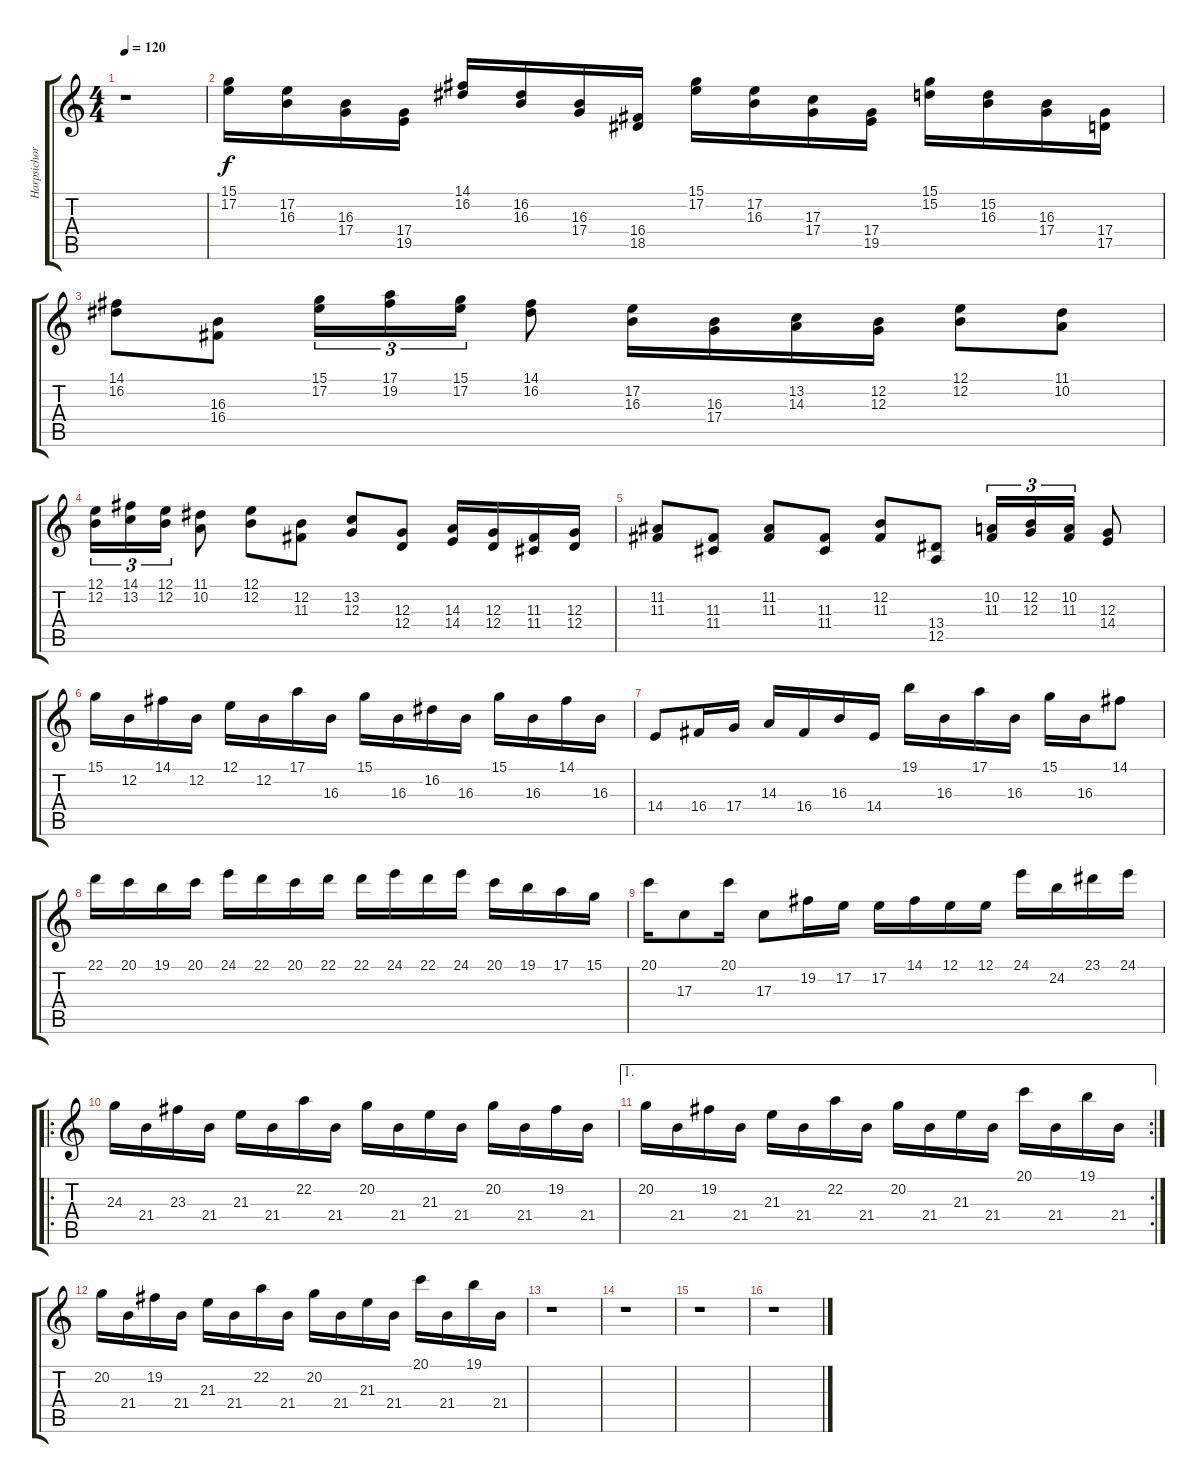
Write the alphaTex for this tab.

\track ("Harpsichord" "Harpsichor") {instrument harpsichord}
\staff {score tabs}
\tuning (E4 B3 G3 D3 A2 E2) {hide}
\ts (4 4)
\tempo 120
\clef g2
\ks c
r.1{dy f instrument harpsichord} |
(15.1 17.2).16 (17.2 16.3).16 (16.3 17.4).16 (17.4 19.5).16 (14.1 16.2).16 (16.2 16.3).16 (16.3 17.4).16 (16.4 18.5).16 (15.1 17.2).16 (17.2 16.3).16 (17.3 17.4).16 (17.4 19.5).16 (15.1 15.2).16 (15.2 16.3).16 (16.3 17.4).16 (17.4 17.5).16 |
(14.1 16.2).8 (16.3 16.4).8 (15.1 17.2).16{tu (3 2)} (17.1 19.2).16{tu (3 2)} (15.1 17.2).16{tu (3 2)} (14.1 16.2).8 (17.2 16.3).16 (16.3 17.4).16 (13.2 14.3).16 (12.2 12.3).16 (12.1 12.2).8 (11.1 10.2).8 |
(12.1 12.2).16{tu (3 2)} (14.1 13.2).16{tu (3 2)} (12.1 12.2).16{tu (3 2)} (11.1 10.2).8 (12.1 12.2).8 (12.2 11.3).8 (13.2 12.3).8 (12.3 12.4).8 (14.3 14.4).16 (12.3 12.4).16 (11.3 11.4).16 (12.3 12.4).16 |
(11.2 11.3).8 (11.3 11.4).8 (11.2 11.3).8 (11.3 11.4).8 (12.2 11.3).8 (13.4 12.5).8 (10.2 11.3).16{tu (3 2)} (12.2 12.3).16{tu (3 2)} (10.2 11.3).16{tu (3 2)} (12.3 14.4).8 |
15.1.16 12.2.16 14.1.16 12.2.16 12.1.16 12.2.16 17.1.16 16.3.16 15.1.16 16.3.16 16.2.16 16.3.16 15.1.16 16.3.16 14.1.16 16.3.16 |
14.4.8 16.4.16 17.4.16 14.3.16 16.4.16 16.3.16 14.4.16 19.1.16 16.3.16 17.1.16 16.3.16 15.1.16 16.3.16 14.1.8 |
22.1.16 20.1.16 19.1.16 20.1.16 24.1.16 22.1.16 20.1.16 22.1.16 22.1.16 24.1.16 22.1.16 24.1.16 20.1.16 19.1.16 17.1.16 15.1.16 |
20.1.16 17.3.8 20.1.16 17.3.8 19.2.16 17.2.16 17.2.16 14.1.16 12.1.16 12.1.16 24.1.16 24.2.16 23.1.16 24.1.16 |
\ro
24.3.16 21.4.16 23.3.16 21.4.16 21.3.16 21.4.16 22.2.16 21.4.16 20.2.16 21.4.16 21.3.16 21.4.16 20.2.16 21.4.16 19.2.16 21.4.16 |
\ae 1
\rc 2
20.2.16 21.4.16 19.2.16 21.4.16 21.3.16 21.4.16 22.2.16 21.4.16 20.2.16 21.4.16 21.3.16 21.4.16 20.1.16 21.4.16 19.1.16 21.4.16 |
20.2.16 21.4.16 19.2.16 21.4.16 21.3.16 21.4.16 22.2.16 21.4.16 20.2.16 21.4.16 21.3.16 21.4.16 20.1.16 21.4.16 19.1.16 21.4.16 |
r.1 |
r.1 |
r.1 |
r.1
